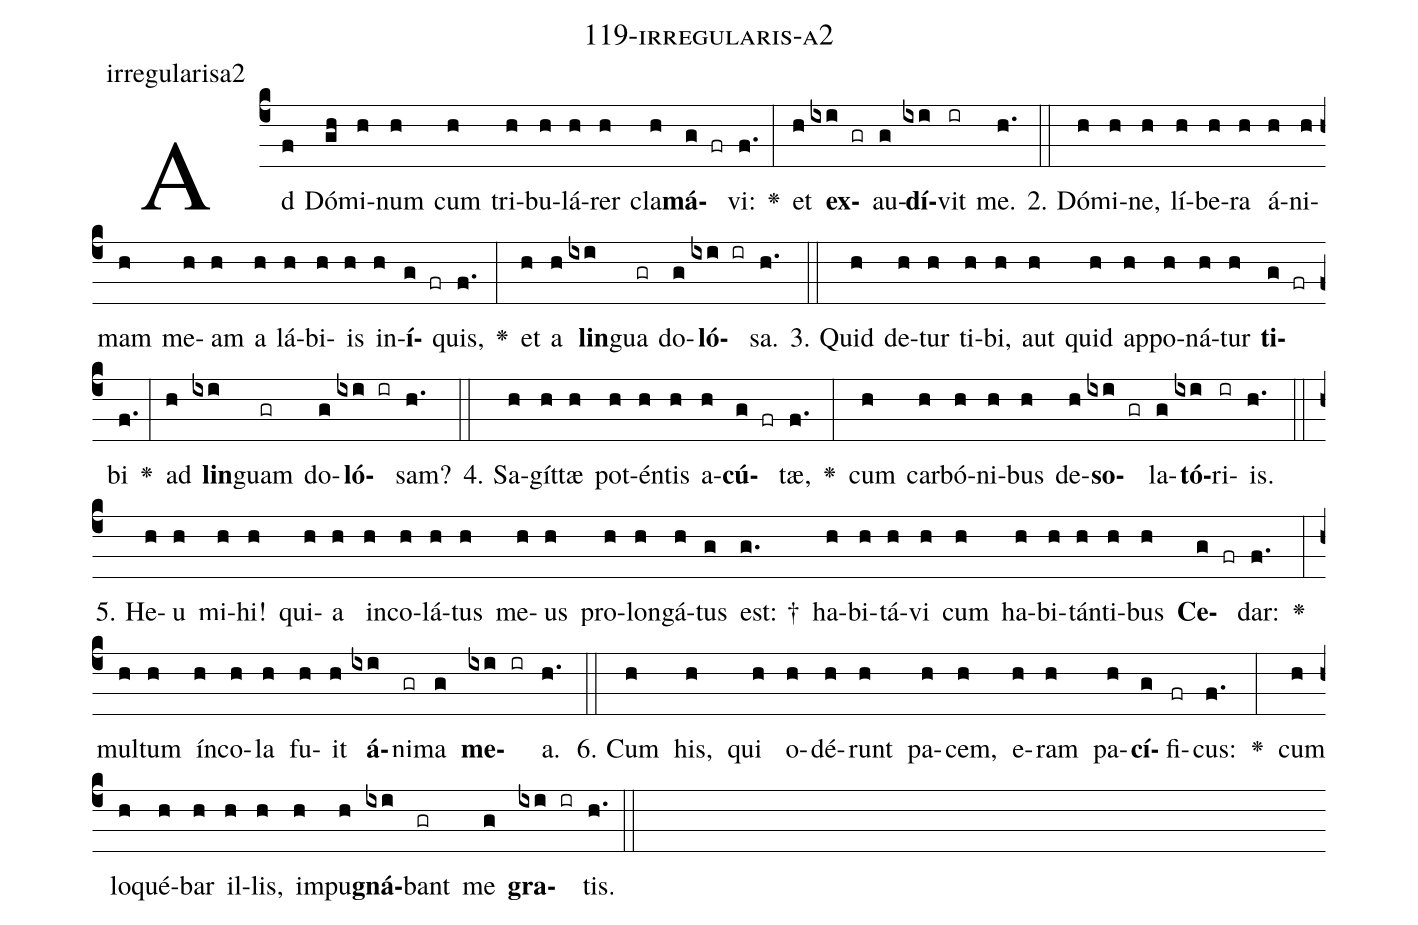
name: 119-irregularis-a2;
annotation: irregularisa2;
%%
(c4)Ad(f) Dó(gh)mi(h)num(h) cum(h) tri(h)bu(h)lá(h)rer(h) cla(h)<b>má</b>(g fr)vi:(f.) <v>\greheightstar</v>(:) et(h) <b>ex</b>(ixi gr)au(g)<b>dí</b>(ixi)vit(ir) me.(h.) (::)
2. Dó(h)mi(h)ne,(h) lí(h)be(h)ra(h) á(h)ni(h)mam(h) me(h)am(h) a(h) lá(h)bi(h)is(h) in(h)<b>í</b>(g fr)quis,(f.) <v>\greheightstar</v>(:) et(h) a(h) <b>lin</b>(ixi)gua(gr) do(g)<b>ló</b>(ixi ir)sa.(h.) (::)
3. Quid(h) de(h)tur(h) ti(h)bi,(h) aut(h) quid(h) ap(h)po(h)ná(h)tur(h) <b>ti</b>(g fr)bi(f.) <v>\greheightstar</v>(:) ad(h) <b>lin</b>(ixi)guam(gr) do(g)<b>ló</b>(ixi ir)sam?(h.) (::)
4. Sa(h)gít(h)tæ(h) pot(h)én(h)tis(h) a(h)<b>cú</b>(g fr)tæ,(f.) <v>\greheightstar</v>(:) cum(h) car(h)bó(h)ni(h)bus(h) de(h)<b>so</b>(ixi gr)la(g)<b>tó</b>(ixi)ri(ir)is.(h.) (::)
5. He(h)u(h) mi(h)hi!(h) qui(h)a(h) in(h)co(h)lá(h)tus(h) me(h)us(h) pro(h)lon(h)gá(h)tus(g) est: †(g.) ha(h)bi(h)tá(h)vi(h) cum(h) ha(h)bi(h)tán(h)ti(h)bus(h) <b>Ce</b>(g fr)dar:(f.) <v>\greheightstar</v>(:) mul(h)tum(h) ín(h)co(h)la(h) fu(h)it(h) <b>á</b>(ixi)ni(gr)ma(g) <b>me</b>(ixi ir)a.(h.) (::)
6. Cum(h) his,(h) qui(h) o(h)dé(h)runt(h) pa(h)cem,(h) e(h)ram(h) pa(h)<b>cí</b>(g)fi(fr)cus:(f.) <v>\greheightstar</v>(:) cum(h) lo(h)qué(h)bar(h) il(h)lis,(h) im(h)pu(h)<b>gná</b>(ixi)bant(gr) me(g) <b>gra</b>(ixi ir)tis.(h.) (::)
